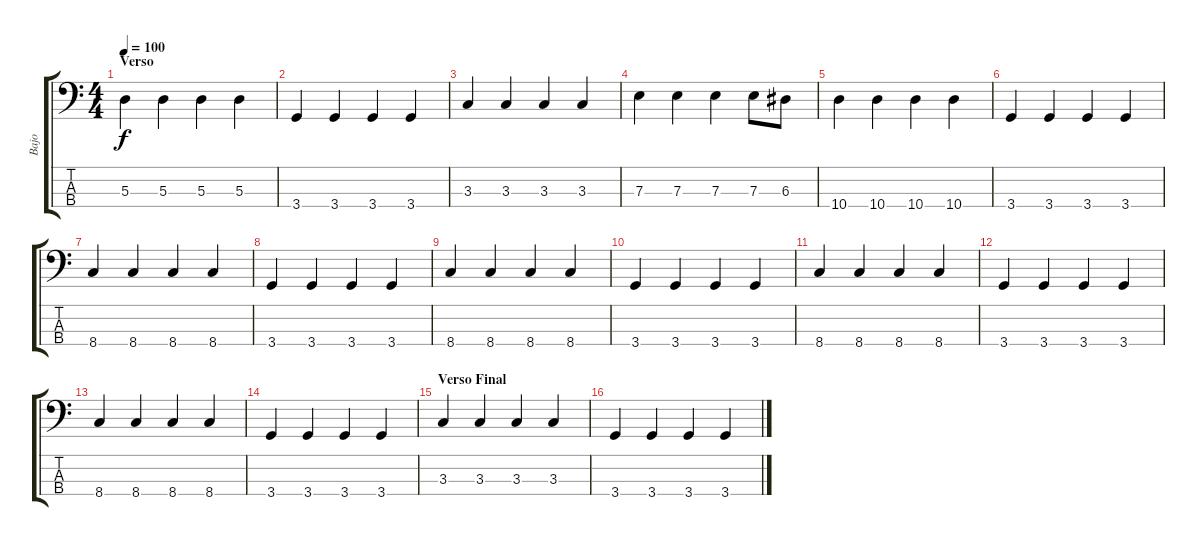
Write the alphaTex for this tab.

\track ("Bajo" "Bajo") {instrument acousticbass}
\staff {score tabs}
\tuning (G2 D2 A1 E1) {hide}
\ts (4 4)
\section ("" "Verso")
\tempo 100
\clef f4
\ks c
5.3.4{dy f} 5.3.4 5.3.4 5.3.4 |
3.4.4 3.4.4 3.4.4 3.4.4 |
3.3.4 3.3.4 3.3.4 3.3.4 |
7.3.4 7.3.4 7.3.4 7.3.8 6.3.8 |
10.4.4 10.4.4 10.4.4 10.4.4 |
3.4.4 3.4.4 3.4.4 3.4.4 |
8.4.4 8.4.4 8.4.4 8.4.4 |
3.4.4 3.4.4 3.4.4 3.4.4 |
8.4.4 8.4.4 8.4.4 8.4.4 |
3.4.4 3.4.4 3.4.4 3.4.4 |
8.4.4 8.4.4 8.4.4 8.4.4 |
3.4.4 3.4.4 3.4.4 3.4.4 |
8.4.4 8.4.4 8.4.4 8.4.4 |
3.4.4 3.4.4 3.4.4 3.4.4 |
\section ("" "Verso Final")
3.3.4 3.3.4 3.3.4 3.3.4 |
3.4.4 3.4.4 3.4.4 3.4.4
